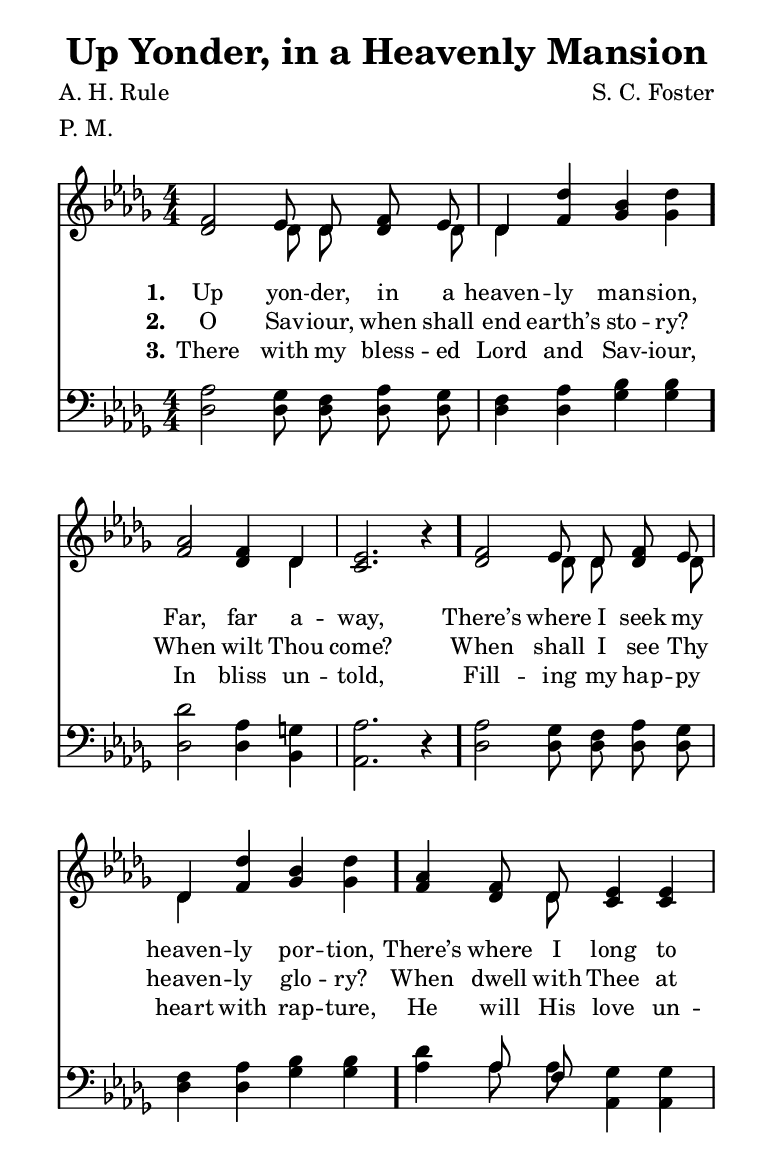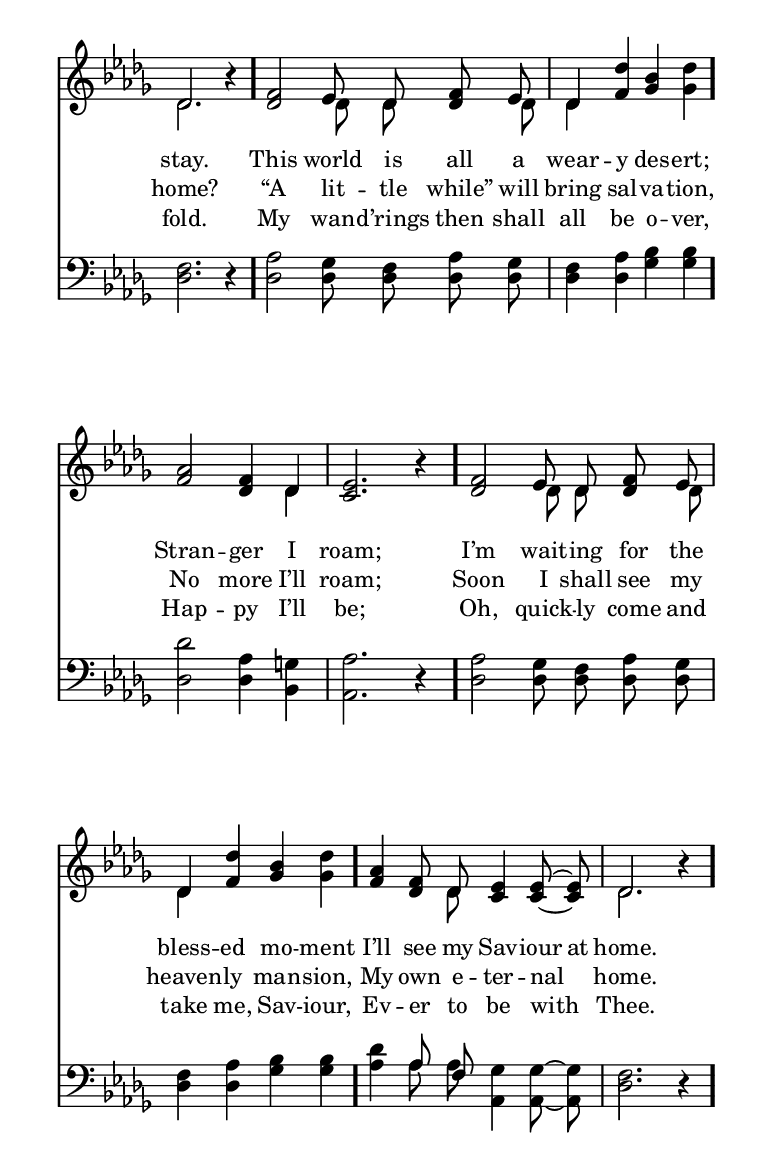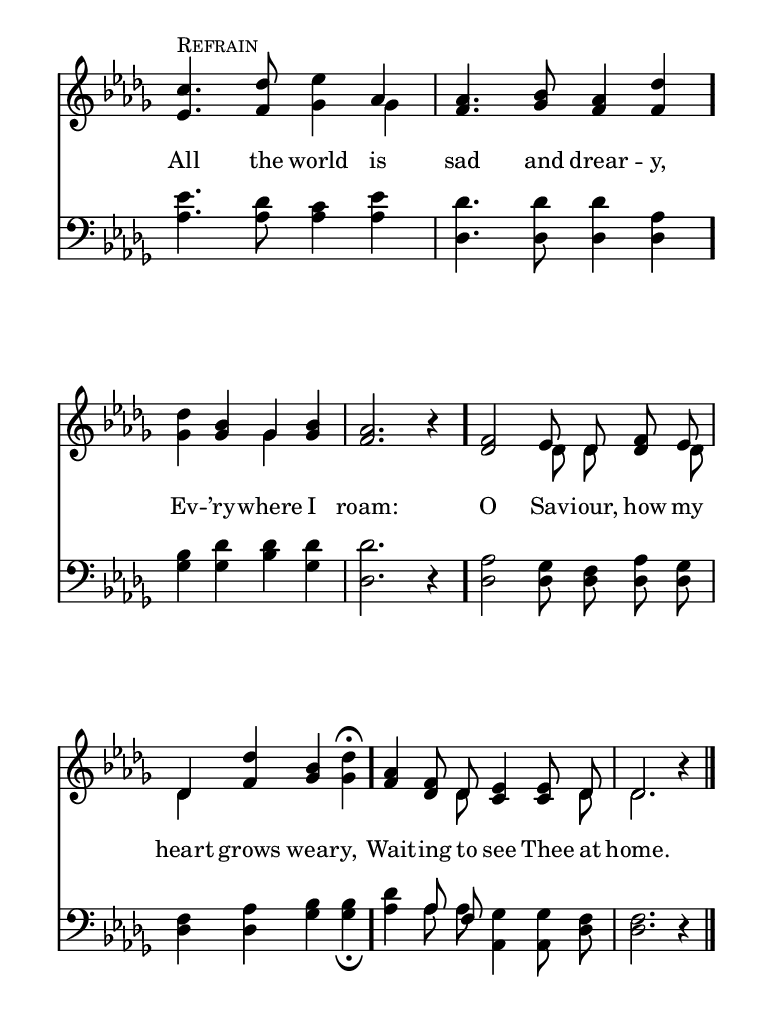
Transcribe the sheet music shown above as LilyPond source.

\include "common/global.ily"
\paper {
  \include "common/paper.ily"
  ragged-last-bottom = ##t
  systems-per-page = #(cond (is-eogsized 5) (#t #f))
  system-count = #(cond (is-eogsized 6) (#t #f))
}

\header{
  hymnnumber = "273"
  title = "Up Yonder, in a Heavenly Mansion"
  tunename = ""
  meter = "P. M."
  poet = "A. H. Rule"
  composer = "S. C. Foster" % Stephen Foster
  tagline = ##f
}

ta = { \tempo 4=120 }
tb = { \tempo 4=60 }

global = {
  \include "common/overrides.ily"
  \override Staff.TimeSignature.style = #'numbered
  \time 4/4
  \override Score.MetronomeMark.transparent = ##t % hide all fermata changes too
  \ta
  \key des \major
  \autoBeamOff
}

notesSoprano = {
\global
\relative c' {

  f2 ees8 des f ees | des4 des' bes des |
  aes2 f4 des4 | ees2. r4 | \eogbreak
  f2 ees8 des f ees | des4 des' bes des |
  aes4 f8 des ees4 ees | des2. r4 | \eogbreak
  f2 ees8 des f ees | des4 des' bes des |
  aes2 f4 des4 | ees2. r4 | \eogbreak
  f2 ees8 des f ees | des4 des' bes des |
  aes4 f8 des ees4 ees8 ~ ees8 | des2. r4 | \eogbreak

  << s^\markup { \small \caps "Refrain" }
  { c'4. des8 ees4 aes, | aes4. bes8 aes4 des } >>
  des4 bes ges bes | aes2. r4 |
  f2 ees8 des f ees | des4 des' bes \tb des\fermata \ta | % TODO make the fermata a bit longer ?
  aes4 f8 des ees4 ees8 des8 | des2. r4 |

  \bar "|."

}
}

notesAlto = {
\global
\relative e' {

  des2 des8 des des des | des4 f ges ges |
  f2 des4 des | c2. r4 |
  des2 des8 des des des | des4 f ges ges |
  f4 des8 des c4 c | des2. r4 |
  des2 des8 des des des | des4 f ges ges |
  f2 des4 des | c2. r4 |
  des2 des8 des des des | des4 f ges ges |
  f4 des8 des c4 c8 ~ c8 | des2. r4 |

  ees4. f8 ges4 ges | f4. ges8 f4 f |
  ges4 ges ges ges | f2. r4 |
  des2 des8 des des des | des4 f ges ges |
  f4 des8 des c4 c8 des | des2. r4 |

}
}

notesTenor = {
\global
\relative a {

  aes2 ges8 f aes ges | f4 aes bes bes |
  des2 aes4 g | aes2. r4 |
  aes2 ges8 f aes ges | f4 aes bes bes |
  des4 aes8 f ges4 ges | f2. r4 |
  aes2 ges8 f aes ges | f4 aes bes bes |
  des2 aes4 g | aes2. r4 |
  aes2 ges8 f aes ges | f4 aes bes bes |
  des4 aes8 f ges4 ges8 ~ ges | f2. r4 |

  ees'4. des8 c4 ees | des4. des8 des4 aes4 |
  bes4 des des des | des2. r4 |
  aes2 ges8 f aes ges | f4 aes bes bes |
  des4 aes8 f ges4 ges8 f | f2. r4 |

}
}

notesBass = {
\global
\relative f {

  des2 des8 des des des | des4 des ges ges |
  des2 des4 bes | aes2. r4 |
  des2 des8 des des des | des4 des ges ges |
  aes4 aes8 aes aes,4 aes | des2. r4 |
  des2 des8 des des des | des4 des ges ges |
  des2 des4 bes | aes2. r4 |
  des2 des8 des des des | des4 des ges ges |
  aes4 aes8 aes aes,4 aes8 ~ aes | des2. r4 |

  aes'4. aes8 aes4 aes | des,4. des8 des4 des |
  ges4 ges bes ges | des2. r4 |
  des2 des8 des des des | des4 des ges ges_\fermata |
  aes4 aes8 aes aes,4 aes8 des | des2. r4 |

}
}

Refrain = \lyricmode {

All the world is sad and drear -- y, \bar "."
Ev -- ’ry -- where I roam: \bar "."
O Sav -- iour, how my heart grows wear -- y, \bar "."
Wait -- ing to see Thee at home. \bar "."

}

wordsA = \lyricmode {
\set stanza = "1."

Up yon -- der, in a heaven -- ly man -- sion, \bar "."
Far, far a -- way, \bar "."
There’s where I seek my heaven -- ly por -- tion, \bar "."
There’s where I long to stay. \bar "."
This world is all a wear -- y des -- ert; \bar "."
Stran -- ger I roam; \bar "."
I’m wait -- ing for the bless -- ed mo -- ment \bar "."
I’ll see my Sav -- { \mon } iour at { \moff } home. \bar "."

}

wordsB = \lyricmode {
\set stanza = "2."

O Sav -- iour, when shall end earth’s sto -- ry?
When wilt Thou come?
When shall I see Thy heaven -- ly glo -- ry?
When dwell with Thee at home?
“A lit -- tle while” will bring sal -- va -- tion,
No more I’ll roam;
Soon I shall see my heaven -- ly man -- sion,
My own e -- ter -- nal home.

\Refrain

}

wordsC = \lyricmode {
\set stanza = "3."

There with my bless -- ed Lord and Sav -- iour,
In bliss un -- told,
Fill -- ing my hap -- py heart with rap -- ture,
He will His love un -- fold.
My wan -- d’rings then shall all be o -- ver,
Hap -- py I’ll be;
Oh, quick -- ly come and take me, Sav -- iour,
Ev -- er to be with Thee.

}

\score {
  \context ChoirStaff <<
    \context Staff = upper <<
      \set Staff.autoBeaming = ##f
      \set ChoirStaff.systemStartDelimiter = #'SystemStartBar
      \set ChoirStaff.printPartCombineTexts = ##f
      \partcombine #'(2 . 9) \notesSoprano \notesAlto
      \context NullVoice = sopranos { \voiceOne << \notesSoprano >> }
      \context Lyrics = one   \lyricsto sopranos \wordsA
      \context Lyrics = two   \lyricsto sopranos \wordsB
      \context Lyrics = three \lyricsto sopranos \wordsC
    >>
    \context Staff = men <<
      \set Staff.autoBeaming = ##f
      \clef bass
      \set ChoirStaff.printPartCombineTexts = ##f
      \partcombine #'(2 . 9) \notesTenor \notesBass
    >>
  >>
  \layout {
    \include "common/layout.ily"
  }
  \midi{
    \include "common/midi.ily"
  }
}

\version "2.19.49"  % necessary for upgrading to future LilyPond versions.

% vi:set et ts=2 sw=2 ai nocindent syntax=lilypond:
